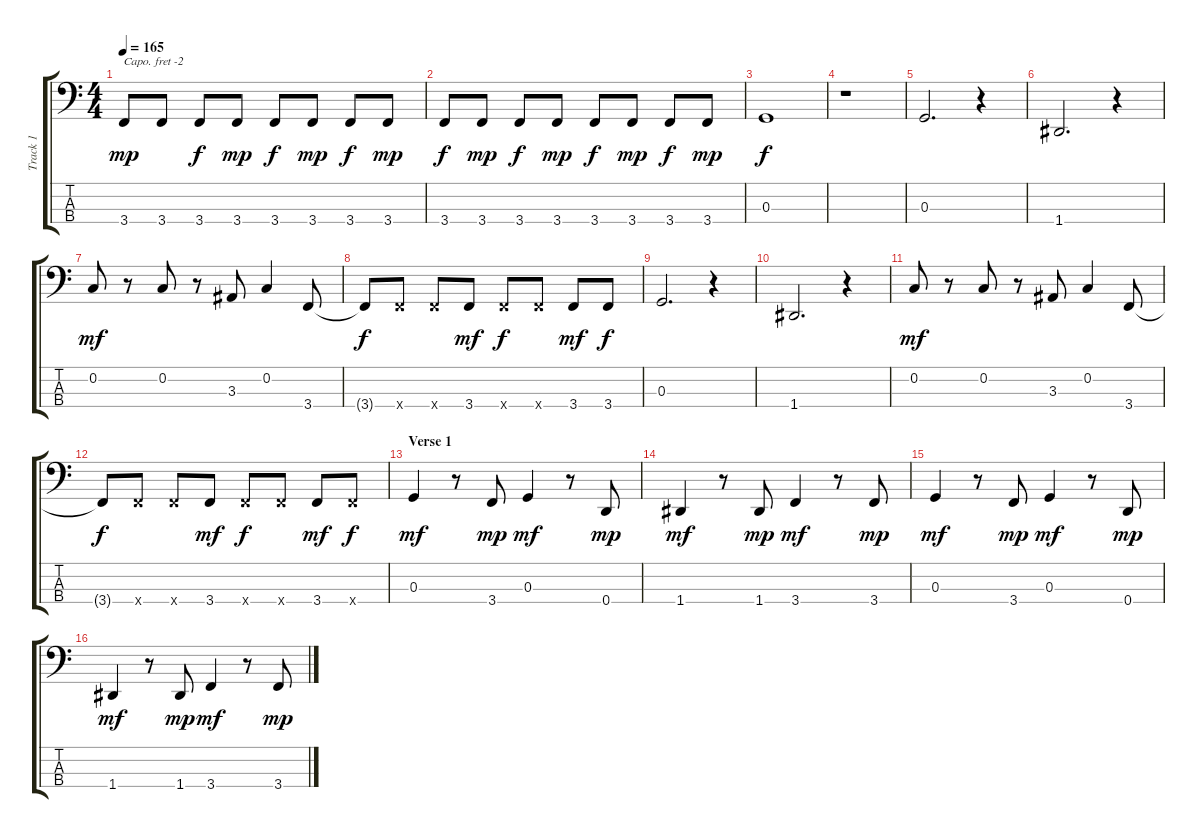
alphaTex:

\track ("Track 1" "Track 1") {instrument electricbasspick}
\staff {score tabs}
\capo -2
\tuning (G2 D2 A1 E1) {hide}
\ts (4 4)
\tempo 165
\clef f4
\ks c
3.4.8{dy mp} 3.4.8 3.4.8{dy f} 3.4.8{dy mp} 3.4.8{dy f} 3.4.8{dy mp} 3.4.8{dy f} 3.4.8{dy mp} |
3.4.8{dy f} 3.4.8{dy mp} 3.4.8{dy f} 3.4.8{dy mp} 3.4.8{dy f} 3.4.8{dy mp} 3.4.8{dy f} 3.4.8{dy mp} |
0.3.1{dy f} |
r.1 |
0.3.2{d} r.4 |
1.4.2{d} r.4 |
0.2.8{dy mf} r.8 0.2.8 r.8 3.3.8 0.2.4 3.4.8 |
3.4{t}.8{dy f} 3.4{x}.8 3.4{x}.8 3.4.8{dy mf} 3.4{x}.8{dy f} 3.4{x}.8 3.4.8{dy mf} 3.4.8{dy f} |
0.3.2{d} r.4 |
1.4.2{d} r.4 |
0.2.8{dy mf} r.8 0.2.8 r.8 3.3.8 0.2.4 3.4.8 |
3.4{t}.8{dy f} 3.4{x}.8 3.4{x}.8 3.4.8{dy mf} 3.4{x}.8{dy f} 3.4{x}.8 3.4.8{dy mf} 3.4{x}.8{dy f} |
\section ("" "Verse 1")
0.3.4{dy mf} r.8 3.4.8{dy mp} 0.3.4{dy mf} r.8 0.4.8{dy mp} |
1.4.4{dy mf} r.8 1.4.8{dy mp} 3.4.4{dy mf} r.8 3.4.8{dy mp} |
0.3.4{dy mf} r.8 3.4.8{dy mp} 0.3.4{dy mf} r.8 0.4.8{dy mp} |
1.4.4{dy mf} r.8 1.4.8{dy mp} 3.4.4{dy mf} r.8 3.4.8{dy mp}
